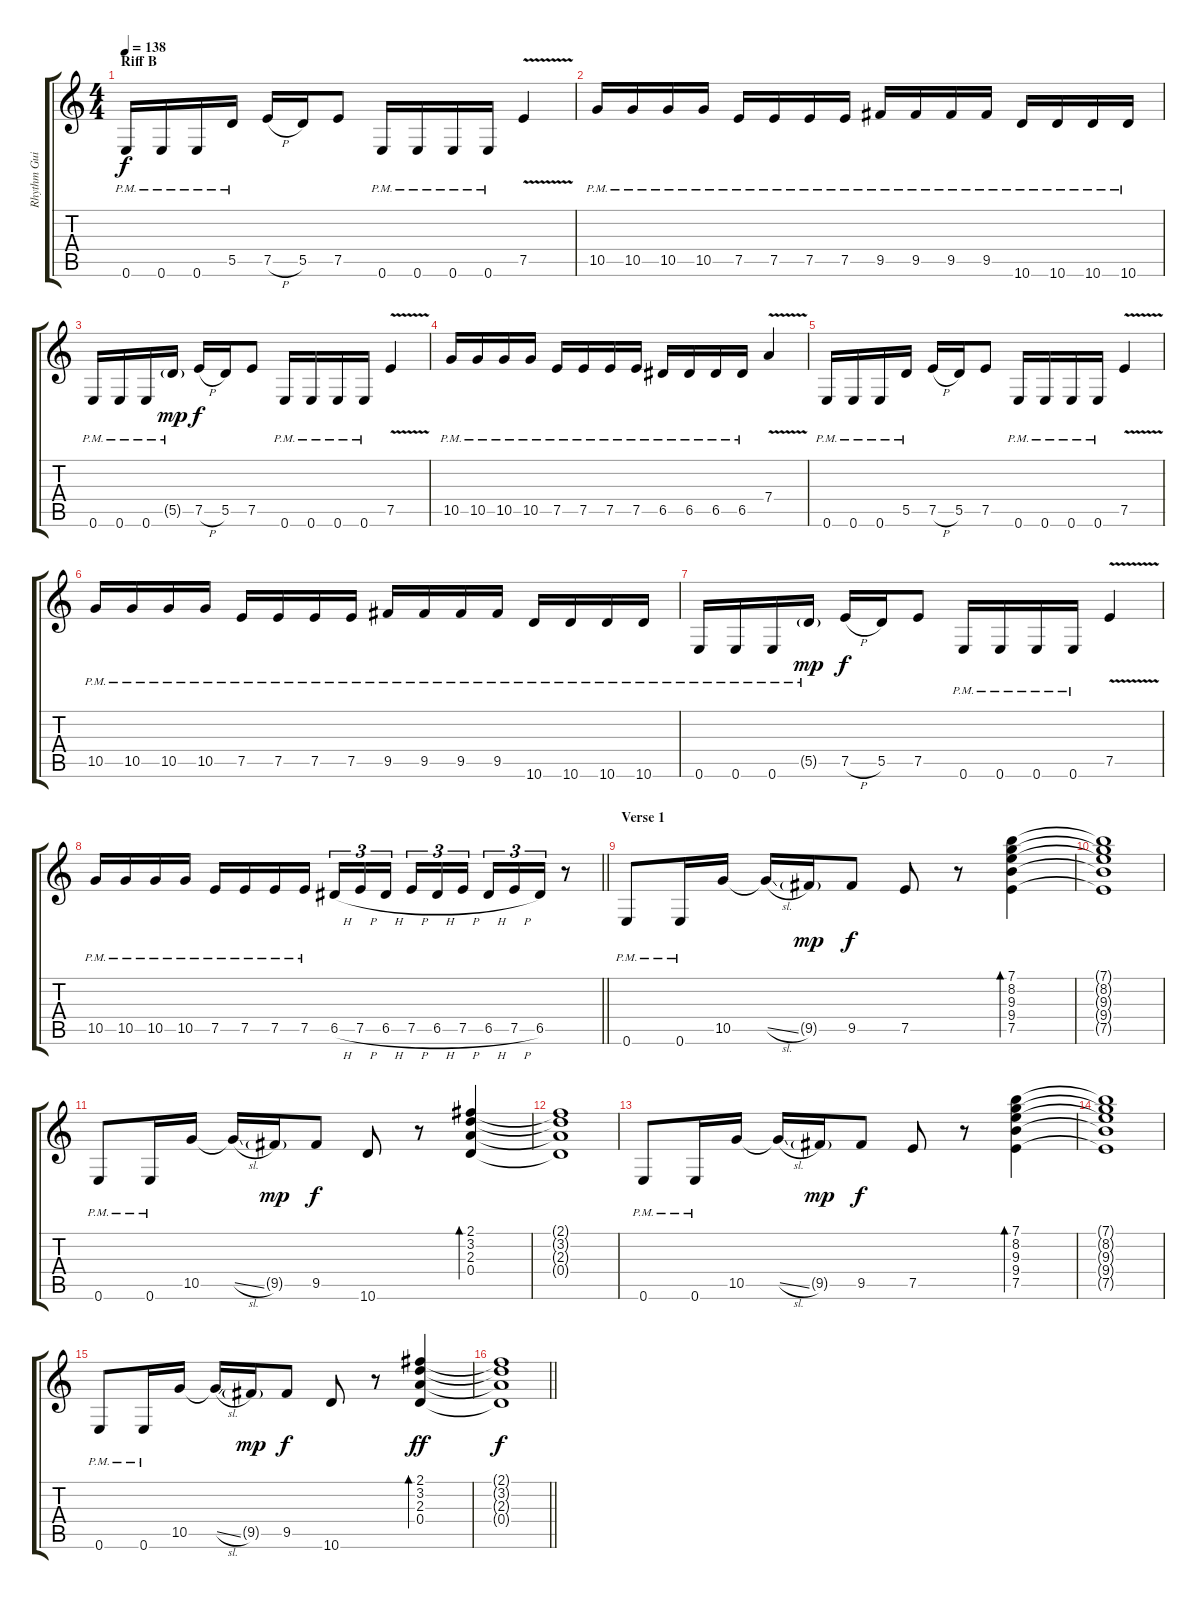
\track ("Rhythm Guitar R" "Rhythm Gui") {instrument distortionguitar}
\staff {score tabs}
\tuning (E4 B3 G3 D3 A2 E2) {hide}
\ts (4 4)
\section ("" "Riff B")
\tempo 138
\clef g2
\ks c
0.6{pm}.16{dy f} 0.6{pm}.16 0.6{pm}.16 5.5{pm}.16 7.5{h}.16 5.5.16 7.5.8 0.6{pm}.16 0.6{pm}.16 0.6{pm}.16 0.6{pm}.16 7.5{v}.4 |
10.5{pm}.16 10.5{pm}.16 10.5{pm}.16 10.5{pm}.16 7.5{pm}.16 7.5{pm}.16 7.5{pm}.16 7.5{pm}.16 9.5{pm}.16 9.5{pm}.16 9.5{pm}.16 9.5{pm}.16 10.6{pm}.16 10.6{pm}.16 10.6{pm}.16 10.6{pm}.16 |
0.6{pm}.16 0.6{pm}.16 0.6{pm}.16 5.5{g pm}.16{dy mp} 7.5{h}.16{dy f} 5.5.16 7.5.8 0.6{pm}.16 0.6{pm}.16 0.6{pm}.16 0.6{pm}.16 7.5{v}.4 |
10.5{pm}.16 10.5{pm}.16 10.5{pm}.16 10.5{pm}.16 7.5{pm}.16 7.5{pm}.16 7.5{pm}.16 7.5{pm}.16 6.5{pm}.16 6.5{pm}.16 6.5{pm}.16 6.5{pm}.16 7.4{v}.4 |
0.6{pm}.16 0.6{pm}.16 0.6{pm}.16 5.5{pm}.16 7.5{h}.16 5.5.16 7.5.8 0.6{pm}.16 0.6{pm}.16 0.6{pm}.16 0.6{pm}.16 7.5{v}.4 |
10.5{pm}.16 10.5{pm}.16 10.5{pm}.16 10.5{pm}.16 7.5{pm}.16 7.5{pm}.16 7.5{pm}.16 7.5{pm}.16 9.5{pm}.16 9.5{pm}.16 9.5{pm}.16 9.5{pm}.16 10.6{pm}.16 10.6{pm}.16 10.6{pm}.16 10.6{pm}.16 |
0.6{pm}.16 0.6{pm}.16 0.6{pm}.16 5.5{g pm}.16{dy mp} 7.5{h}.16{dy f} 5.5.16 7.5.8 0.6{pm}.16 0.6{pm}.16 0.6{pm}.16 0.6{pm}.16 7.5{v}.4 |
\barLineRight lightlight
10.5{pm}.16 10.5{pm}.16 10.5{pm}.16 10.5{pm}.16 7.5{pm}.16 7.5{pm}.16 7.5{pm}.16 7.5{pm}.16 6.5{h}.16{tu (3 2)} 7.5{h}.16{tu (3 2)} 6.5{h}.16{tu (3 2) beam splitsecondary} 7.5{h}.16{tu (3 2)} 6.5{h}.16{tu (3 2)} 7.5{h}.16{tu (3 2)} 6.5{h}.16{tu (3 2)} 7.5{h}.16{tu (3 2)} 6.5.16{tu (3 2)} r.8 |
\section ("" "Verse 1")
0.6{pm}.8 0.6{pm}.16 10.5.16 10.5{sl t}.16 9.5{g}.16{dy mp} 9.5.8{dy f} 7.5.8 r.8 (7.1 8.2 9.3 9.4 7.5).4{bd 60} |
(7.1{t} 8.2{t} 9.3{t} 9.4{t} 7.5{t}).1 |
0.6{pm}.8 0.6{pm}.16 10.5.16 10.5{sl t}.16 9.5{g}.16{dy mp} 9.5.8{dy f} 10.6.8 r.8 (2.1 3.2 2.3 0.4).4{bd 60} |
(2.1{t} 3.2{t} 2.3{t} 0.4{t}).1 |
0.6{pm}.8 0.6{pm}.16 10.5.16 10.5{sl t}.16 9.5{g}.16{dy mp} 9.5.8{dy f} 7.5.8 r.8 (7.1 8.2 9.3 9.4 7.5).4{bd 60} |
(7.1{t} 8.2{t} 9.3{t} 9.4{t} 7.5{t}).1 |
0.6{pm}.8 0.6{pm}.16 10.5.16 10.5{sl t}.16 9.5{g}.16{dy mp} 9.5.8{dy f} 10.6.8 r.8 (2.1 3.2 2.3 0.4).4{bd 60 dy ff} |
\barLineRight lightlight
(2.1{t} 3.2{t} 2.3{t} 0.4{t}).1{dy f}
